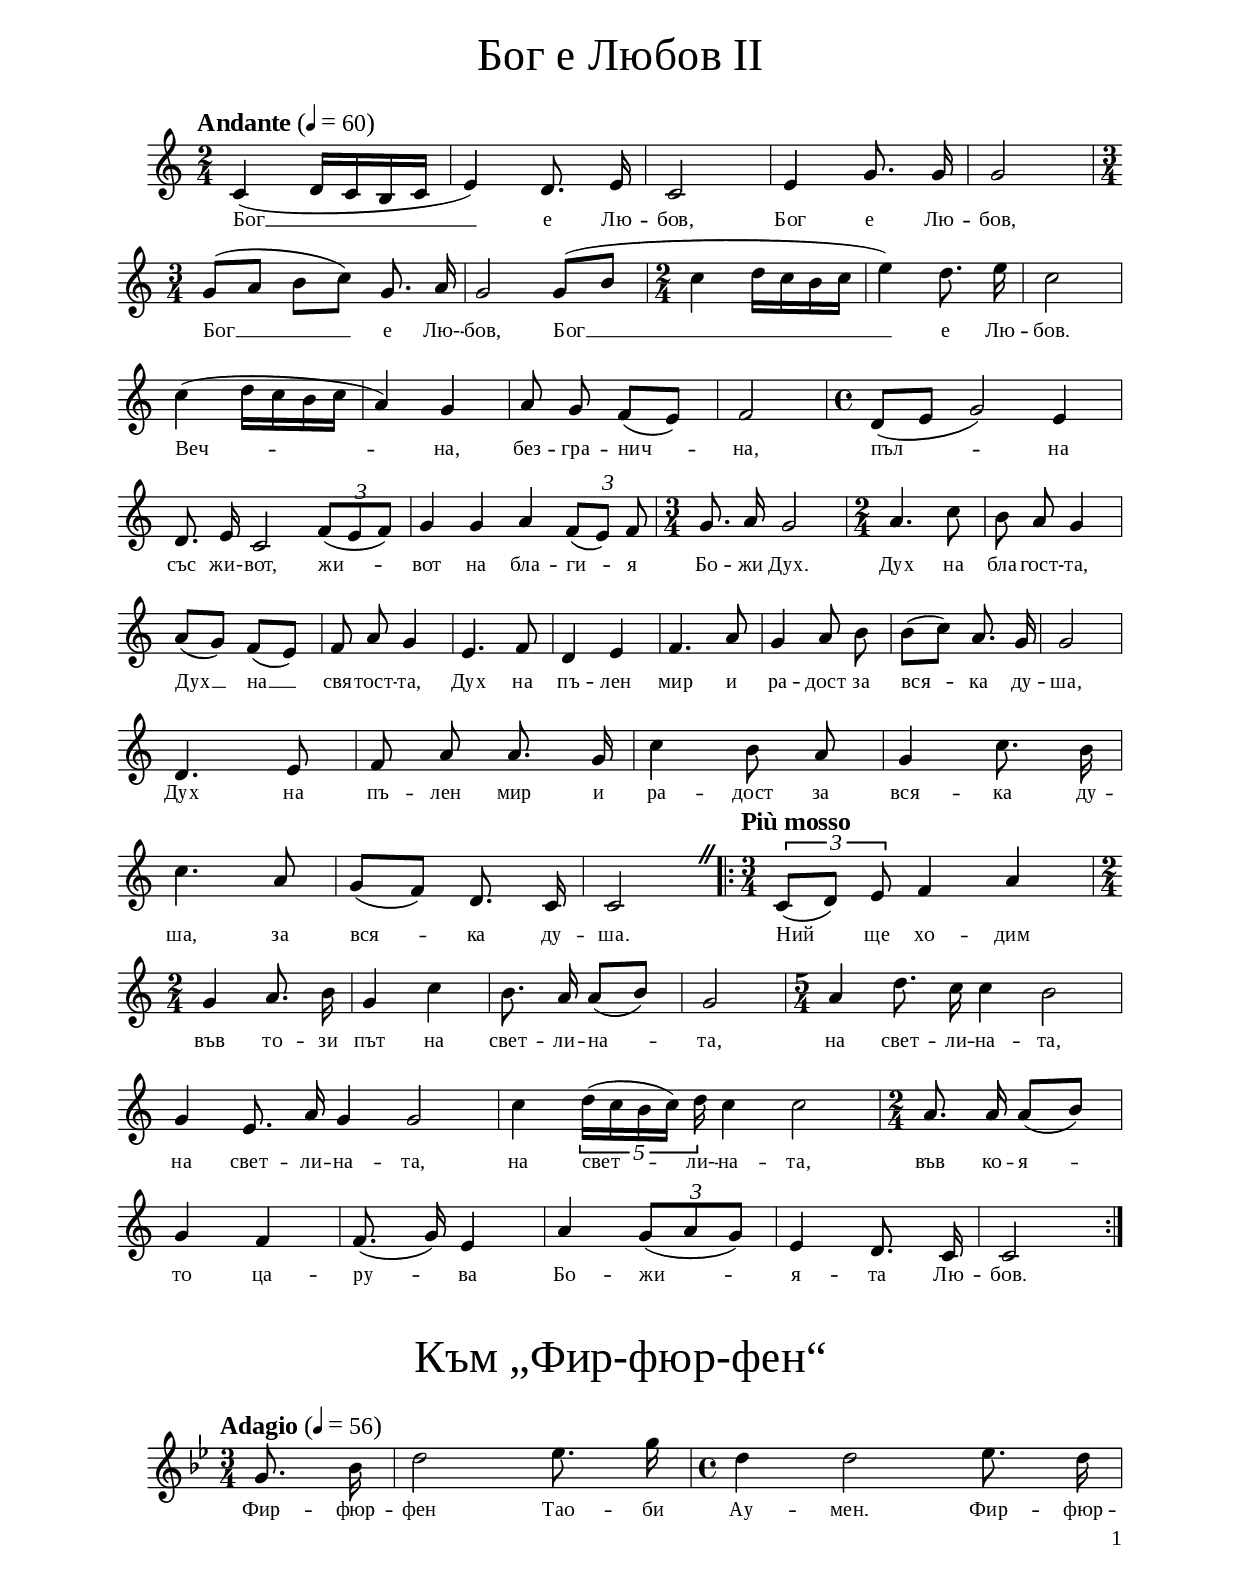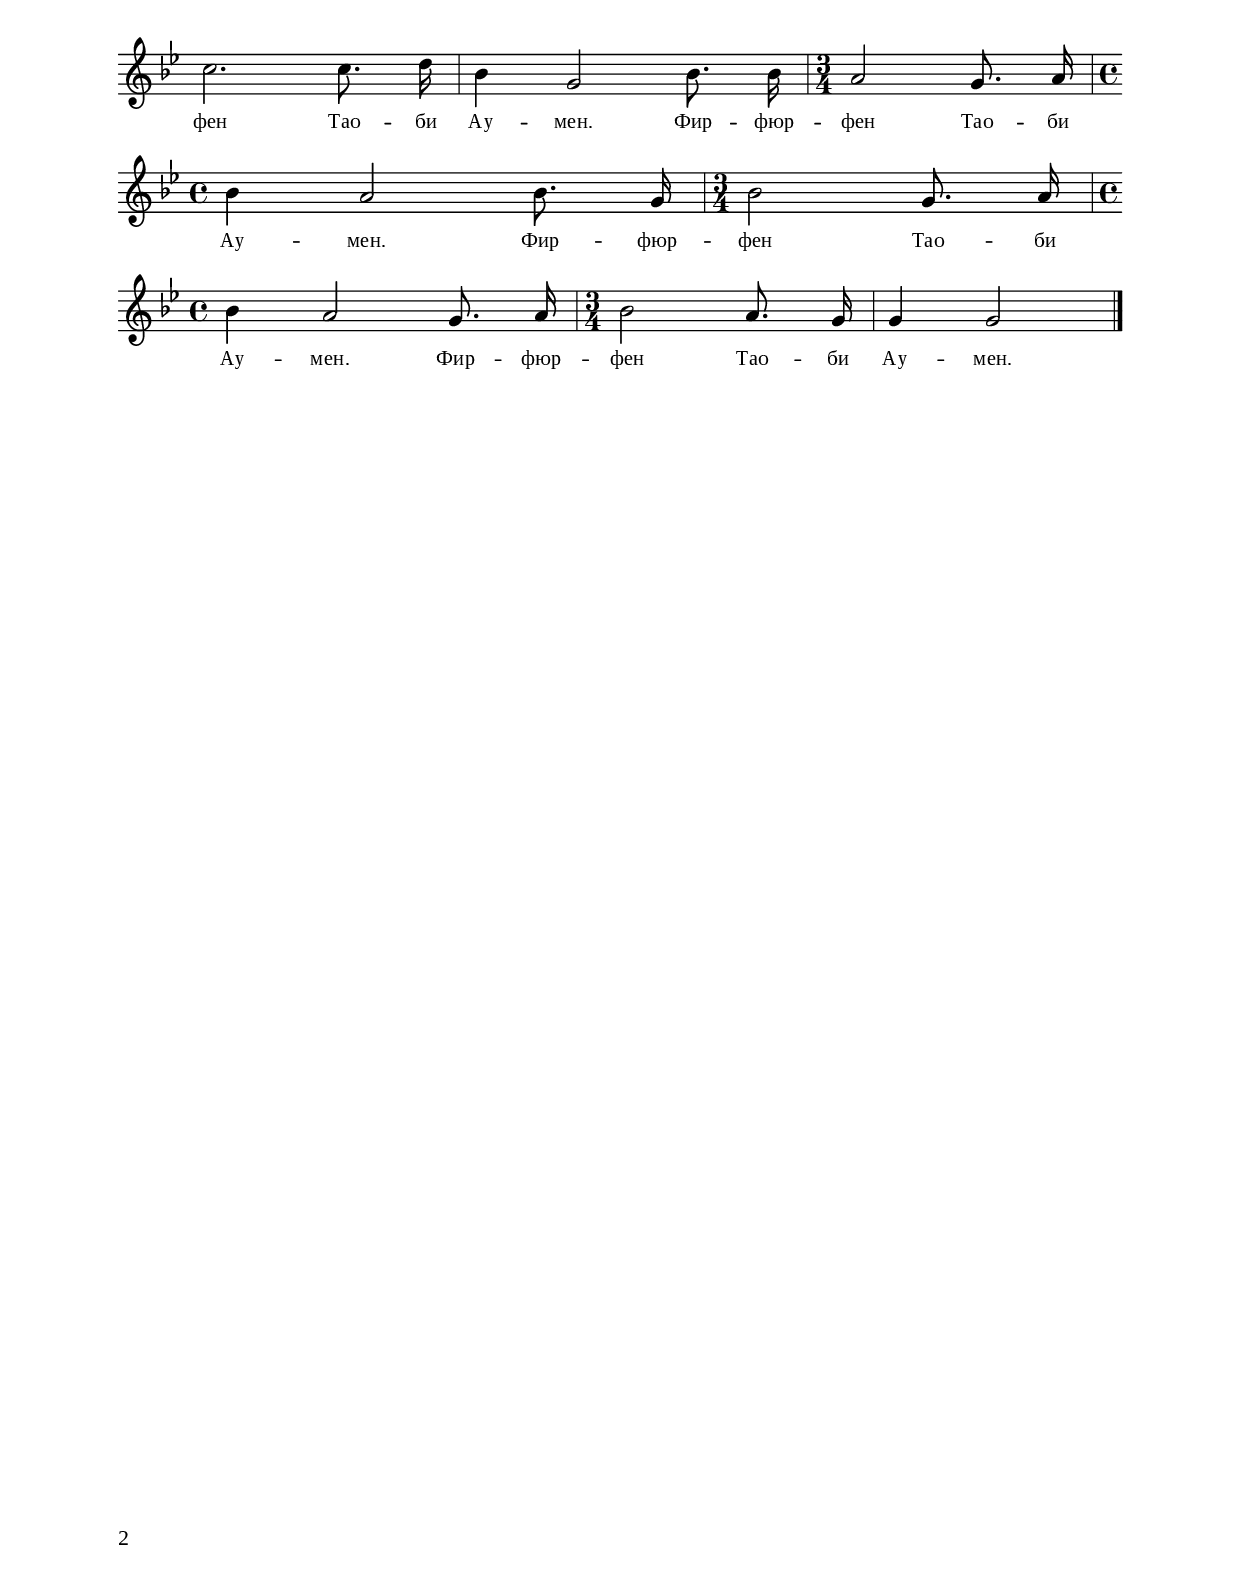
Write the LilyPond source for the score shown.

\version "2.24.4"

% include paper part and global functions
\include "include/globals.ily"

\bookpart {
  \label #'ref166
  \tocItem \markup "Бог е Любов II"
  \include "include/bookpart-paper.ily"
  \score {
    \include "include/score-layout.ily"

    \new Voice \absolute {
      \clef treble
      \key c \major
      \time 2/4
      \tempoFunc "Andante" 4 "60"
      \autoBeamOff
      c'4 (  d'16 [  c'16  b16  c'16 ]
      | % 2
      e'4 )  d'8.  e'16 | % 3
      c'2 | % 4
      e'4  g'8.  g'16 | % 5
      g'2 \break | % 6
      \time 3/4 g'8 ( [  a'8 ]  b'8 [  c''8 ) ]  % 7
      g'8.   a'16 |  g'2 % 8
      g'8 ( [  b'8 ] | % 9
      \time 2/4 c''4  d''16 [  c''16  b'16
      c''16 ] |
      e''4 )  d''8.  e''16 | % 11
      c''2 \break | % 12
      c''4 (  d''16 [  c''16  b'16
      c''16 ] | % 13
      a'4 )  g'4 | % 14
      a'8  g'8  f'8 ( [  e'8 ) ] | % 15
      f'2 | % 16
      \time 4/4  | % 16
      d'8 ( [  e'8  ]  g'2 ) e'4 | \break % 17
      d'8.  e'16  c'2 \once \omit
      TupletBracket
      \times 2/3  {
        f'8 ( [  e'8  f'8 ) ]
      }
      |  % 18
      g'4  g'4  a'4 \once \omit TupletBracket
      \times 2/3  {
        f'8 ( [  e'8 )  ] f'8
      }
      | % 19
      \time 3/4  | % 19
      g'8.  a'16  g'2 |
      \time 2/4  |
      a'4.  c''8 |  % 21
      b'8  a'8  g'4 |  % 22
      a'8 ( [  g'8 ) ]  f'8 ( [  e'8 ) ]
      | % 23
      f'8  a'8  g'4 | % 24
      e'4.  f'8 | % 25
      d'4  e'4 | % 26
      f'4.  a'8   | % 27
      g'4  a'8  b'8 | % 28
      b'8 ( [  c''8 ) ]  a'8.  g'16 | % 29
      g'2 \break |
      d'4.  e'8 | % 31
      f'8  a'8  a'8.  g'16 | % 32
      c''4  b'8  a'8  | % 33
      g'4  c''8.  b'16 \break | % 34
      c''4.  a'8 | % 35
      g'8 ( [  f'8 ) ]  d'8.  c'16 | % 36
      c'2 \caesura
      \bar ".|:-||"

      | % 37
      \tempo "Più mosso"
      \time 3/4  | % 37

      \times 2/3  {
        c'8 ( [  d'8 ) ]  e'8
      }
      f'4  a'4 | \break % 38
      \time 2/4  | % 38
      g'4  a'8.   b'16   | % 39
      g'4  c''4  |
      b'8.  a'16  a'8 ( [  b'8 ) ] | % 41
      g'2  | % 42
      \time 5/4  | % 42
      a'4  d''8.  c''16  c''4
      b'2 | \break % 43
      g'4  e'8.  a'16  g'4  g'2 |  % 44
      c''4
      \times 4/5  {
        d''16 ( [  c''16  b'16
        c''16 )  ] d''16
      }
      c''4  c''2  | % 45
      \time 2/4  | % 45
      a'8.  a'16  a'8 ( [  b'8 ) ] | \break % 46
      g'4  f'4 |  % 47
      f'8. (  g'16 )  e'4 | % 48
      a'4 \once \omit TupletBracket
      \times 2/3  {
        g'8 ( [  a'8  g'8 ) ]
      }
      | % 49
      e'4  d'8.  c'16 |
      c'2
      \bar ":|."
    }

    \addlyrics {
      Бог __ е Лю -- бов,
      Бог е Лю -- бов, Бог __    е
      "Лю-" -- бов,  Бог __
      е Лю -- бов. Веч --
      на, без -- гра -- нич
      -- на, пъл -- на със "жи-" --
      вот, жи --  вот на бла -- ги
      -- я Бо -- жи Дух. Дух на бла --
      гост -- та, Дух __  на __  свя --
      тост -- та, Дух на пъ -- лен мир
      и ра -- дост за вся -- ка ду --
      ша, Дух на пъ -- лен мир и ра --
      дост за вся -- ка ду -- ша, за
      вся -- ка ду -- ша. Ний  ще
      хо -- дим във то -- зи път на
      свет -- ли -- на -- та, на свет --
      ли -- на -- та, на свет -- ли -- на --
      та, на свет -- "ли-" -- на --
      та, във ко -- я -- то ца -- ру
      -- ва Бо -- жи --  я -- та
      Лю -- бов.}

      \header {
        title = \titleFunc #'ref_desc_14 "Бог е Любов II" "Bog e Ljubov II"
      }

      \midi{}

    } % score
    \label #'ref167
    \tocItem \markup "Към „Фир-фюр-фен“"
    \include "include/bookpart-paper.ily"
    \score {
      \include "include/score-layout.ily"

      \new Voice \relative  c' {
        \clef treble
        \key g \minor
        \time 3/4
        \tempoFunc "Adagio" 4 "56"
        \autoBeamOff

        \partial 4 g'8. bes16 | d2 es8. g16 | \time 4/4 d4 d2 es8. d16 | \break

        c2. c8. d16 | bes4 g2 bes8. bes16 | \time 3/4 a2 g8. a16| \time 4/4 \break

        bes4 a2 bes8. g16 | \time 3/4 bes2 g8. a16 | \time 4/4 \break

        bes4 a2 g8. a16| \time 3/4 bes2 a8. g16 | g4 g2| \bar ".|:-|." \break
      }

      \addlyrics {
        Фир -- фюр --
        фен Тао -- би Aу -- мен. Фир -- фюр --
        фен Тао -- би Aу -- мен. Фир -- фюр --
        фен Тао -- би Aу -- мен. Фир -- фюр --
        фен Тао -- би Aу -- мен. Фир -- фюр --
        фен Тао -- би Aу -- мен.}

        \header {
          title = \titleFunc #'ref_desc_17 "Към „Фир-фюр-фен“" "Kăm Fir-fjur-fen  – Zu Fir-fjur-fen"
        }

        \midi{}

      } % score



    } % bookpart


